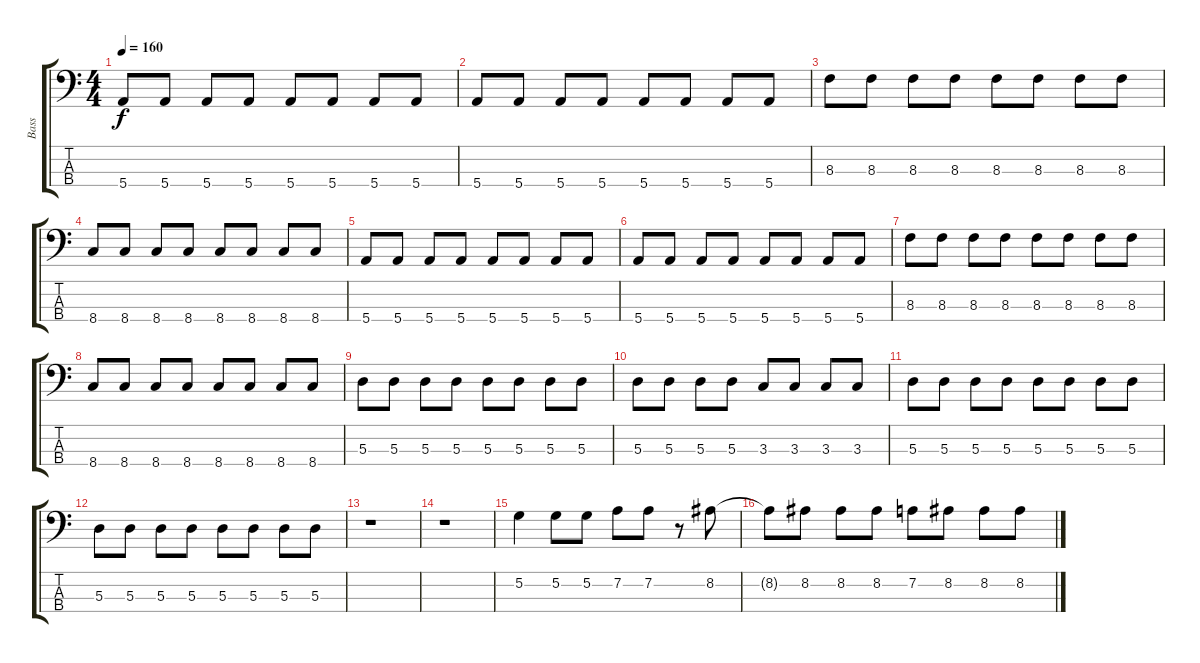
\track ("Bass" "Bass") {instrument electricbassfinger}
\staff {score tabs}
\tuning (G2 D2 A1 E1) {hide}
\ts (4 4)
\tempo 160
\clef f4
\ks c
5.4.8{dy f} 5.4.8 5.4.8 5.4.8 5.4.8 5.4.8 5.4.8 5.4.8 |
5.4.8 5.4.8 5.4.8 5.4.8 5.4.8 5.4.8 5.4.8 5.4.8 |
8.3.8 8.3.8 8.3.8 8.3.8 8.3.8 8.3.8 8.3.8 8.3.8 |
8.4.8 8.4.8 8.4.8 8.4.8 8.4.8 8.4.8 8.4.8 8.4.8 |
5.4.8 5.4.8 5.4.8 5.4.8 5.4.8 5.4.8 5.4.8 5.4.8 |
5.4.8 5.4.8 5.4.8 5.4.8 5.4.8 5.4.8 5.4.8 5.4.8 |
8.3.8 8.3.8 8.3.8 8.3.8 8.3.8 8.3.8 8.3.8 8.3.8 |
8.4.8 8.4.8 8.4.8 8.4.8 8.4.8 8.4.8 8.4.8 8.4.8 |
5.3.8 5.3.8 5.3.8 5.3.8 5.3.8 5.3.8 5.3.8 5.3.8 |
5.3.8 5.3.8 5.3.8 5.3.8 3.3.8 3.3.8 3.3.8 3.3.8 |
5.3.8 5.3.8 5.3.8 5.3.8 5.3.8 5.3.8 5.3.8 5.3.8 |
5.3.8 5.3.8 5.3.8 5.3.8 5.3.8 5.3.8 5.3.8 5.3.8 |
r.1 |
r.1 |
5.2.4 5.2.8 5.2.8 7.2.8 7.2.8 r.8 8.2.8 |
8.2{t}.8 8.2.8 8.2.8 8.2.8 7.2.8 8.2.8 8.2.8 8.2.8
